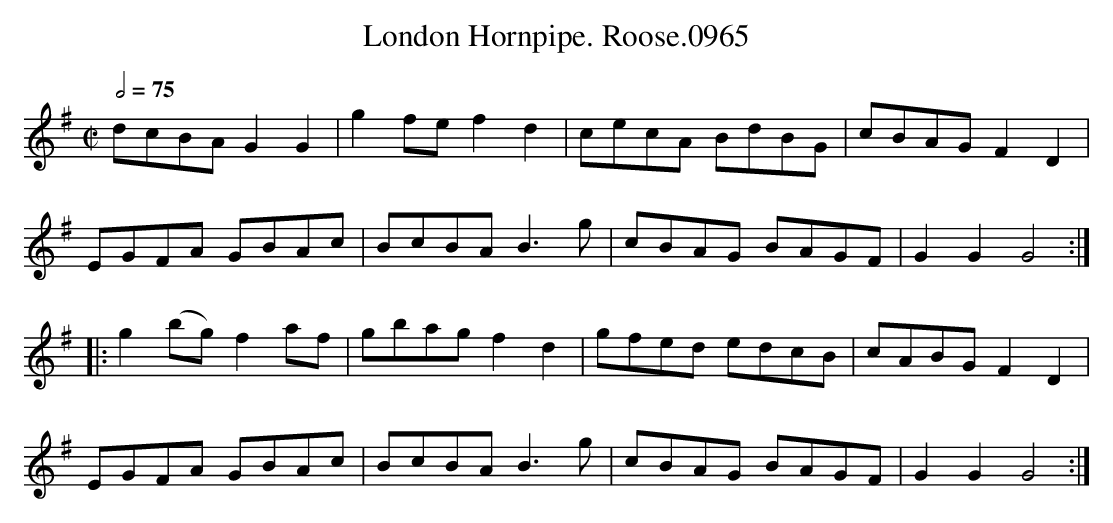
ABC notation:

X:1
T:London Hornpipe. Roose.0965
M:C|
L:1/8
Q:2/4=75
K:G
dcBA G2G2 | g2fe f2d2 | cecA BdBG | cBAG F2D2 |
EGFA GBAc | BcBA B3g | cBAG BAGF | G2G2 G4 :|
|: g2(bg) f2af | gbag f2d2 | gfed edcB | cABG F2D2 |
EGFA GBAc | BcBA B3g | cBAG BAGF | G2G2 G4 :|
